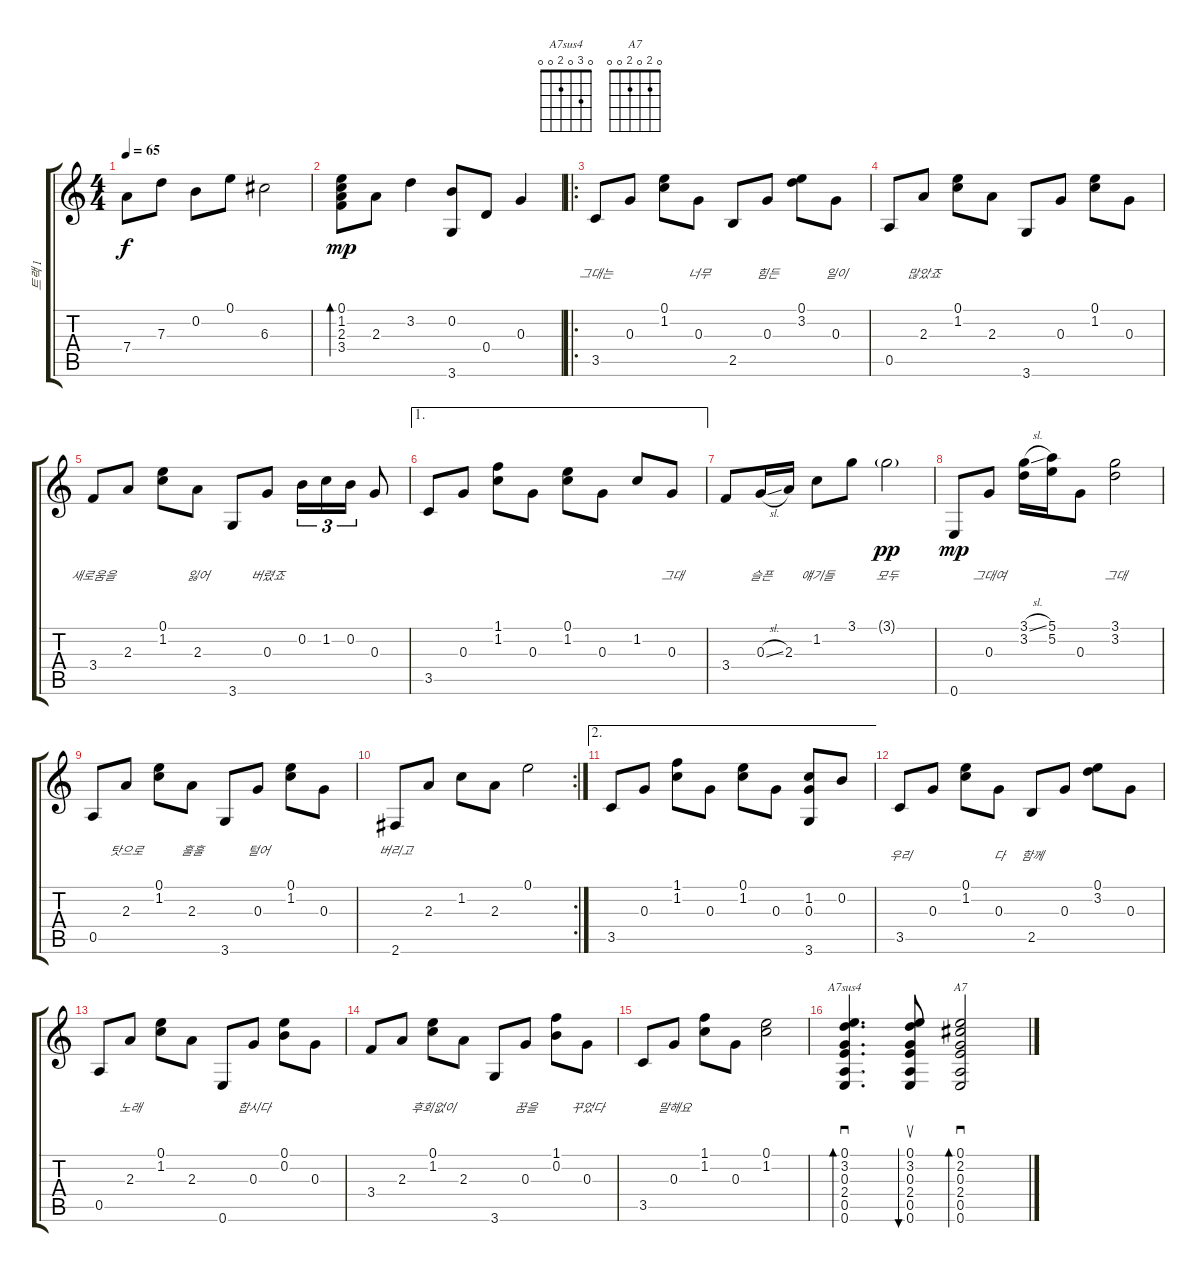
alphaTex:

\track ("트랙 1" "트랙 1") {instrument acousticguitarsteel}
\staff {score tabs}
\tuning (E4 B3 G3 D3 A2 E2) {hide}
\chord ("A7sus4" 0 3 0 2 0 0)
\chord ("A7" 0 2 0 2 0 0)
\ts (4 4)
\tempo 65
\clef g2
\ks c
7.4.8{lyrics (0 "") lyrics (1 "") lyrics (2 "") lyrics (3 "") lyrics (4 "") dy f} 7.3.8{lyrics (0 "") lyrics (1 "") lyrics (2 "") lyrics (3 "") lyrics (4 "")} 0.2.8 0.1.8 6.3.2 |
(0.1 1.2 2.3 3.4).8{bd 120 lyrics (0 "") lyrics (1 "") lyrics (2 "") lyrics (3 "") lyrics (4 "") dy mp} 2.3.8{lyrics (0 "") lyrics (1 "") lyrics (2 "") lyrics (3 "") lyrics (4 "")} 3.2.4{lyrics (0 "") lyrics (1 "") lyrics (2 "") lyrics (3 "") lyrics (4 "")} (0.2 3.6).8{lyrics (0 "") lyrics (1 "") lyrics (2 "") lyrics (3 "") lyrics (4 "")} 0.4.8{lyrics (0 "") lyrics (1 "") lyrics (2 "") lyrics (3 "") lyrics (4 "")} 0.3.4{lyrics (0 "") lyrics (1 "") lyrics (2 "") lyrics (3 "") lyrics (4 "")} |
\ro
3.5.8{lyrics (0 "") lyrics (1 "그대는") lyrics (2 "") lyrics (3 "") lyrics (4 "")} 0.3.8{lyrics (0 "") lyrics (1 "") lyrics (2 "") lyrics (3 "") lyrics (4 "")} (0.1 1.2).8{lyrics (0 "") lyrics (1 "") lyrics (2 "") lyrics (3 "") lyrics (4 "")} 0.3.8{lyrics (0 "") lyrics (1 "너무") lyrics (2 "") lyrics (3 "") lyrics (4 "")} 2.5.8{lyrics (0 "") lyrics (1 "") lyrics (2 "") lyrics (3 "") lyrics (4 "")} 0.3.8{lyrics (0 "") lyrics (1 "힘든") lyrics (2 "") lyrics (3 "") lyrics (4 "")} (0.1 3.2).8{lyrics (0 "") lyrics (1 "") lyrics (2 "") lyrics (3 "") lyrics (4 "")} 0.3.8{lyrics (0 "") lyrics (1 "일이") lyrics (2 "") lyrics (3 "") lyrics (4 "")} |
0.5.8{lyrics (0 "") lyrics (1 "") lyrics (2 "") lyrics (3 "") lyrics (4 "")} 2.3.8{lyrics (0 "") lyrics (1 "많았죠") lyrics (2 "") lyrics (3 "") lyrics (4 "")} (0.1 1.2).8{lyrics (0 "") lyrics (1 "") lyrics (2 "") lyrics (3 "") lyrics (4 "")} 2.3.8{lyrics (0 "") lyrics (1 "") lyrics (2 "") lyrics (3 "") lyrics (4 "")} 3.6.8{lyrics (0 "") lyrics (1 "") lyrics (2 "") lyrics (3 "") lyrics (4 "")} 0.3.8{lyrics (0 "") lyrics (1 "") lyrics (2 "") lyrics (3 "") lyrics (4 "")} (0.1 1.2).8{lyrics (0 "") lyrics (1 "") lyrics (2 "") lyrics (3 "") lyrics (4 "")} 0.3.8{lyrics (0 "") lyrics (1 "") lyrics (2 "") lyrics (3 "") lyrics (4 "")} |
3.4.8{lyrics (0 "") lyrics (1 "새로움을") lyrics (2 "") lyrics (3 "") lyrics (4 "")} 2.3.8{lyrics (0 "") lyrics (1 "") lyrics (2 "") lyrics (3 "") lyrics (4 "")} (0.1 1.2).8{lyrics (0 "") lyrics (1 "") lyrics (2 "") lyrics (3 "") lyrics (4 "")} 2.3.8{lyrics (0 "") lyrics (1 "잃어") lyrics (2 "") lyrics (3 "") lyrics (4 "")} 3.6.8{lyrics (0 "") lyrics (1 "") lyrics (2 "") lyrics (3 "") lyrics (4 "")} 0.3.8{lyrics (0 "") lyrics (1 "버렸죠") lyrics (2 "") lyrics (3 "") lyrics (4 "")} 0.2.16{tu (3 2) lyrics (0 "") lyrics (1 "") lyrics (2 "") lyrics (3 "") lyrics (4 "")} 1.2.16{tu (3 2) lyrics (0 "") lyrics (1 "") lyrics (2 "") lyrics (3 "") lyrics (4 "")} 0.2.16{tu (3 2) lyrics (0 "") lyrics (1 "") lyrics (2 "") lyrics (3 "") lyrics (4 "")} 0.3.8{lyrics (0 "") lyrics (1 "") lyrics (2 "") lyrics (3 "") lyrics (4 "")} |
\ae 1
3.5.8{lyrics (0 "") lyrics (1 "") lyrics (2 "") lyrics (3 "") lyrics (4 "")} 0.3.8{lyrics (0 "") lyrics (1 "") lyrics (2 "") lyrics (3 "") lyrics (4 "")} (1.1 1.2).8{lyrics (0 "") lyrics (1 "") lyrics (2 "") lyrics (3 "") lyrics (4 "")} 0.3.8{lyrics (0 "") lyrics (1 "") lyrics (2 "") lyrics (3 "") lyrics (4 "")} (0.1 1.2).8{lyrics (0 "") lyrics (1 "") lyrics (2 "") lyrics (3 "") lyrics (4 "")} 0.3.8{lyrics (0 "") lyrics (1 "") lyrics (2 "") lyrics (3 "") lyrics (4 "")} 1.2.8{lyrics (0 "") lyrics (1 "") lyrics (2 "") lyrics (3 "") lyrics (4 "")} 0.3.8{lyrics (0 "") lyrics (1 "그대") lyrics (2 "") lyrics (3 "") lyrics (4 "")} |
3.4.8{lyrics (0 "") lyrics (1 "") lyrics (2 "") lyrics (3 "") lyrics (4 "")} 0.3{sl}.16{lyrics (0 "") lyrics (1 "슬픈") lyrics (2 "") lyrics (3 "") lyrics (4 "")} 2.3.16{lyrics (0 "") lyrics (1 "") lyrics (2 "") lyrics (3 "") lyrics (4 "")} 1.2.8{lyrics (0 "") lyrics (1 "얘기들") lyrics (2 "") lyrics (3 "") lyrics (4 "")} 3.1.8{lyrics (0 "") lyrics (1 "") lyrics (2 "") lyrics (3 "") lyrics (4 "")} 3.1{g}.2{lyrics (0 "") lyrics (1 "모두") lyrics (2 "") lyrics (3 "") lyrics (4 "") dy pp} |
0.6.8{lyrics (0 "") lyrics (1 "") lyrics (2 "") lyrics (3 "") lyrics (4 "") dy mp} 0.3.8{lyrics (0 "") lyrics (1 "그대여") lyrics (2 "") lyrics (3 "") lyrics (4 "")} (3.1{sl} 3.2).16{lyrics (0 "") lyrics (1 "") lyrics (2 "") lyrics (3 "") lyrics (4 "")} (5.1 5.2).16{lyrics (0 "") lyrics (1 "") lyrics (2 "") lyrics (3 "") lyrics (4 "")} 0.3.8{lyrics (0 "") lyrics (1 "") lyrics (2 "") lyrics (3 "") lyrics (4 "")} (3.1 3.2).2{lyrics (0 "") lyrics (1 "그대") lyrics (2 "") lyrics (3 "") lyrics (4 "")} |
0.5.8{lyrics (0 "") lyrics (1 "") lyrics (2 "") lyrics (3 "") lyrics (4 "")} 2.3.8{lyrics (0 "") lyrics (1 "탓으로") lyrics (2 "") lyrics (3 "") lyrics (4 "")} (0.1 1.2).8{lyrics (0 "") lyrics (1 "") lyrics (2 "") lyrics (3 "") lyrics (4 "")} 2.3.8{lyrics (0 "") lyrics (1 "훌훌") lyrics (2 "") lyrics (3 "") lyrics (4 "")} 3.6.8{lyrics (0 "") lyrics (1 "") lyrics (2 "") lyrics (3 "") lyrics (4 "")} 0.3.8{lyrics (0 "") lyrics (1 "털어") lyrics (2 "") lyrics (3 "") lyrics (4 "")} (0.1 1.2).8{lyrics (0 "") lyrics (1 "") lyrics (2 "") lyrics (3 "") lyrics (4 "")} 0.3.8{lyrics (0 "") lyrics (1 "") lyrics (2 "") lyrics (3 "") lyrics (4 "")} |
\rc 2
2.6.8{lyrics (0 "") lyrics (1 "버리고") lyrics (2 "") lyrics (3 "") lyrics (4 "")} 2.3.8{lyrics (0 "") lyrics (1 "") lyrics (2 "") lyrics (3 "") lyrics (4 "")} 1.2.8{lyrics (0 "") lyrics (1 "") lyrics (2 "") lyrics (3 "") lyrics (4 "")} 2.3.8{lyrics (0 "") lyrics (1 "") lyrics (2 "") lyrics (3 "") lyrics (4 "")} 0.1.2{lyrics (0 "") lyrics (1 "") lyrics (2 "") lyrics (3 "") lyrics (4 "")} |
\ae 2
3.5.8{lyrics (0 "") lyrics (1 "") lyrics (2 "") lyrics (3 "") lyrics (4 "")} 0.3.8{lyrics (0 "") lyrics (1 "") lyrics (2 "") lyrics (3 "") lyrics (4 "")} (1.1 1.2).8{lyrics (0 "") lyrics (1 "") lyrics (2 "") lyrics (3 "") lyrics (4 "")} 0.3.8{lyrics (0 "") lyrics (1 "") lyrics (2 "") lyrics (3 "") lyrics (4 "")} (0.1 1.2).8{lyrics (0 "") lyrics (1 "") lyrics (2 "") lyrics (3 "") lyrics (4 "")} 0.3.8{lyrics (0 "") lyrics (1 "") lyrics (2 "") lyrics (3 "") lyrics (4 "")} (1.2 0.3 3.6).8{lyrics (0 "") lyrics (1 "") lyrics (2 "") lyrics (3 "") lyrics (4 "")} 0.2.8{lyrics (0 "") lyrics (1 "") lyrics (2 "") lyrics (3 "") lyrics (4 "")} |
3.5.8{lyrics (0 "") lyrics (1 "") lyrics (2 "우리") lyrics (3 "") lyrics (4 "")} 0.3.8{lyrics (0 "") lyrics (1 "") lyrics (2 "") lyrics (3 "") lyrics (4 "")} (0.1 1.2).8{lyrics (0 "") lyrics (1 "") lyrics (2 "") lyrics (3 "") lyrics (4 "")} 0.3.8{lyrics (0 "") lyrics (1 "") lyrics (2 "다") lyrics (3 "") lyrics (4 "")} 2.5.8{lyrics (0 "") lyrics (1 "") lyrics (2 "함께") lyrics (3 "") lyrics (4 "")} 0.3.8{lyrics (0 "") lyrics (1 "") lyrics (2 "") lyrics (3 "") lyrics (4 "")} (0.1 3.2).8{lyrics (0 "") lyrics (1 "") lyrics (2 "") lyrics (3 "") lyrics (4 "")} 0.3.8{lyrics (0 "") lyrics (1 "") lyrics (2 "") lyrics (3 "") lyrics (4 "")} |
0.5.8{lyrics (0 "") lyrics (1 "") lyrics (2 "") lyrics (3 "") lyrics (4 "")} 2.3.8{lyrics (0 "") lyrics (1 "") lyrics (2 "노래") lyrics (3 "") lyrics (4 "")} (0.1 1.2).8{lyrics (0 "") lyrics (1 "") lyrics (2 "") lyrics (3 "") lyrics (4 "")} 2.3.8{lyrics (0 "") lyrics (1 "") lyrics (2 "") lyrics (3 "") lyrics (4 "")} 0.6.8{lyrics (0 "") lyrics (1 "") lyrics (2 "") lyrics (3 "") lyrics (4 "")} 0.3.8{lyrics (0 "") lyrics (1 "") lyrics (2 "합시다") lyrics (3 "") lyrics (4 "")} (0.1 0.2).8{lyrics (0 "") lyrics (1 "") lyrics (2 "") lyrics (3 "") lyrics (4 "")} 0.3.8{lyrics (0 "") lyrics (1 "") lyrics (2 "") lyrics (3 "") lyrics (4 "")} |
3.4.8{lyrics (0 "") lyrics (1 "") lyrics (2 "") lyrics (3 "") lyrics (4 "")} 2.3.8{lyrics (0 "") lyrics (1 "") lyrics (2 "") lyrics (3 "") lyrics (4 "")} (0.1 1.2).8{lyrics (0 "") lyrics (1 "") lyrics (2 "후회없이") lyrics (3 "") lyrics (4 "")} 2.3.8{lyrics (0 "") lyrics (1 "") lyrics (2 "") lyrics (3 "") lyrics (4 "")} 3.6.8{lyrics (0 "") lyrics (1 "") lyrics (2 "") lyrics (3 "") lyrics (4 "")} 0.3.8{lyrics (0 "") lyrics (1 "") lyrics (2 "꿈을") lyrics (3 "") lyrics (4 "")} (1.1 0.2).8{lyrics (0 "") lyrics (1 "") lyrics (2 "") lyrics (3 "") lyrics (4 "")} 0.3.8{lyrics (0 "") lyrics (1 "") lyrics (2 "꾸었다") lyrics (3 "") lyrics (4 "")} |
3.5.8{lyrics (0 "") lyrics (1 "") lyrics (2 "") lyrics (3 "") lyrics (4 "")} 0.3.8{lyrics (0 "") lyrics (1 "") lyrics (2 "말해요") lyrics (3 "") lyrics (4 "")} (1.1 1.2).8{lyrics (0 "") lyrics (1 "") lyrics (2 "") lyrics (3 "") lyrics (4 "")} 0.3.8 (0.1 1.2).2 |
(0.1 3.2 0.3 2.4 0.5 0.6).4{d sd bd 60 ch "A7sus4"} (0.1 3.2 0.3 2.4 0.5 0.6).8{su bu 60} (0.1 2.2 0.3 2.4 0.5 0.6).2{sd bd 60 ch "A7"}
